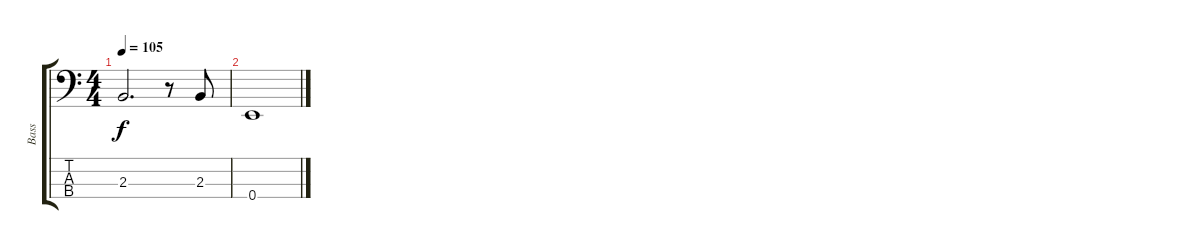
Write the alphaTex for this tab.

\track ("Bass" "Bass") {instrument electricbassfinger}
\staff {score tabs}
\tuning (G2 D2 A1 E1) {hide}
\ts (4 4)
\tempo 105
\clef f4
\ks c
2.3.2{d dy f} r.8 2.3.8 |
0.4.1
